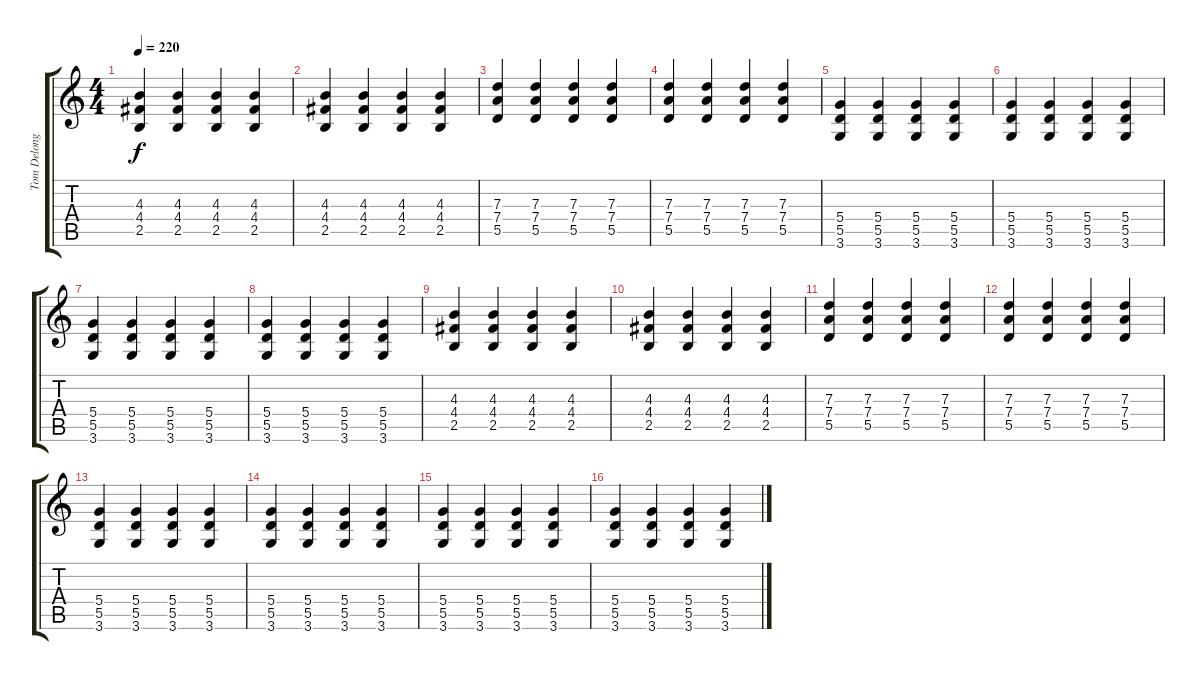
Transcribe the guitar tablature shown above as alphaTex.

\track ("Tom Delonge" "Tom Delong") {instrument distortionguitar}
\staff {score tabs}
\tuning (E4 B3 G3 D3 A2 E2) {hide}
\ts (4 4)
\tempo 220
\clef g2
\ks c
(4.3 4.4 2.5).4{dy f} (4.3 4.4 2.5).4 (4.3 4.4 2.5).4 (4.3 4.4 2.5).4 |
(4.3 4.4 2.5).4 (4.3 4.4 2.5).4 (4.3 4.4 2.5).4 (4.3 4.4 2.5).4 |
(7.3 7.4 5.5).4 (7.3 7.4 5.5).4 (7.3 7.4 5.5).4 (7.3 7.4 5.5).4 |
(7.3 7.4 5.5).4 (7.3 7.4 5.5).4 (7.3 7.4 5.5).4 (7.3 7.4 5.5).4 |
(5.4 5.5 3.6).4 (5.4 5.5 3.6).4 (5.4 5.5 3.6).4 (5.4 5.5 3.6).4 |
(5.4 5.5 3.6).4 (5.4 5.5 3.6).4 (5.4 5.5 3.6).4 (5.4 5.5 3.6).4 |
(5.4 5.5 3.6).4 (5.4 5.5 3.6).4 (5.4 5.5 3.6).4 (5.4 5.5 3.6).4 |
(5.4 5.5 3.6).4 (5.4 5.5 3.6).4 (5.4 5.5 3.6).4 (5.4 5.5 3.6).4 |
(4.3 4.4 2.5).4 (4.3 4.4 2.5).4 (4.3 4.4 2.5).4 (4.3 4.4 2.5).4 |
(4.3 4.4 2.5).4 (4.3 4.4 2.5).4 (4.3 4.4 2.5).4 (4.3 4.4 2.5).4 |
(7.3 7.4 5.5).4 (7.3 7.4 5.5).4 (7.3 7.4 5.5).4 (7.3 7.4 5.5).4 |
(7.3 7.4 5.5).4 (7.3 7.4 5.5).4 (7.3 7.4 5.5).4 (7.3 7.4 5.5).4 |
(5.4 5.5 3.6).4 (5.4 5.5 3.6).4 (5.4 5.5 3.6).4 (5.4 5.5 3.6).4 |
(5.4 5.5 3.6).4 (5.4 5.5 3.6).4 (5.4 5.5 3.6).4 (5.4 5.5 3.6).4 |
(5.4 5.5 3.6).4 (5.4 5.5 3.6).4 (5.4 5.5 3.6).4 (5.4 5.5 3.6).4 |
(5.4 5.5 3.6).4 (5.4 5.5 3.6).4 (5.4 5.5 3.6).4 (5.4 5.5 3.6).4
